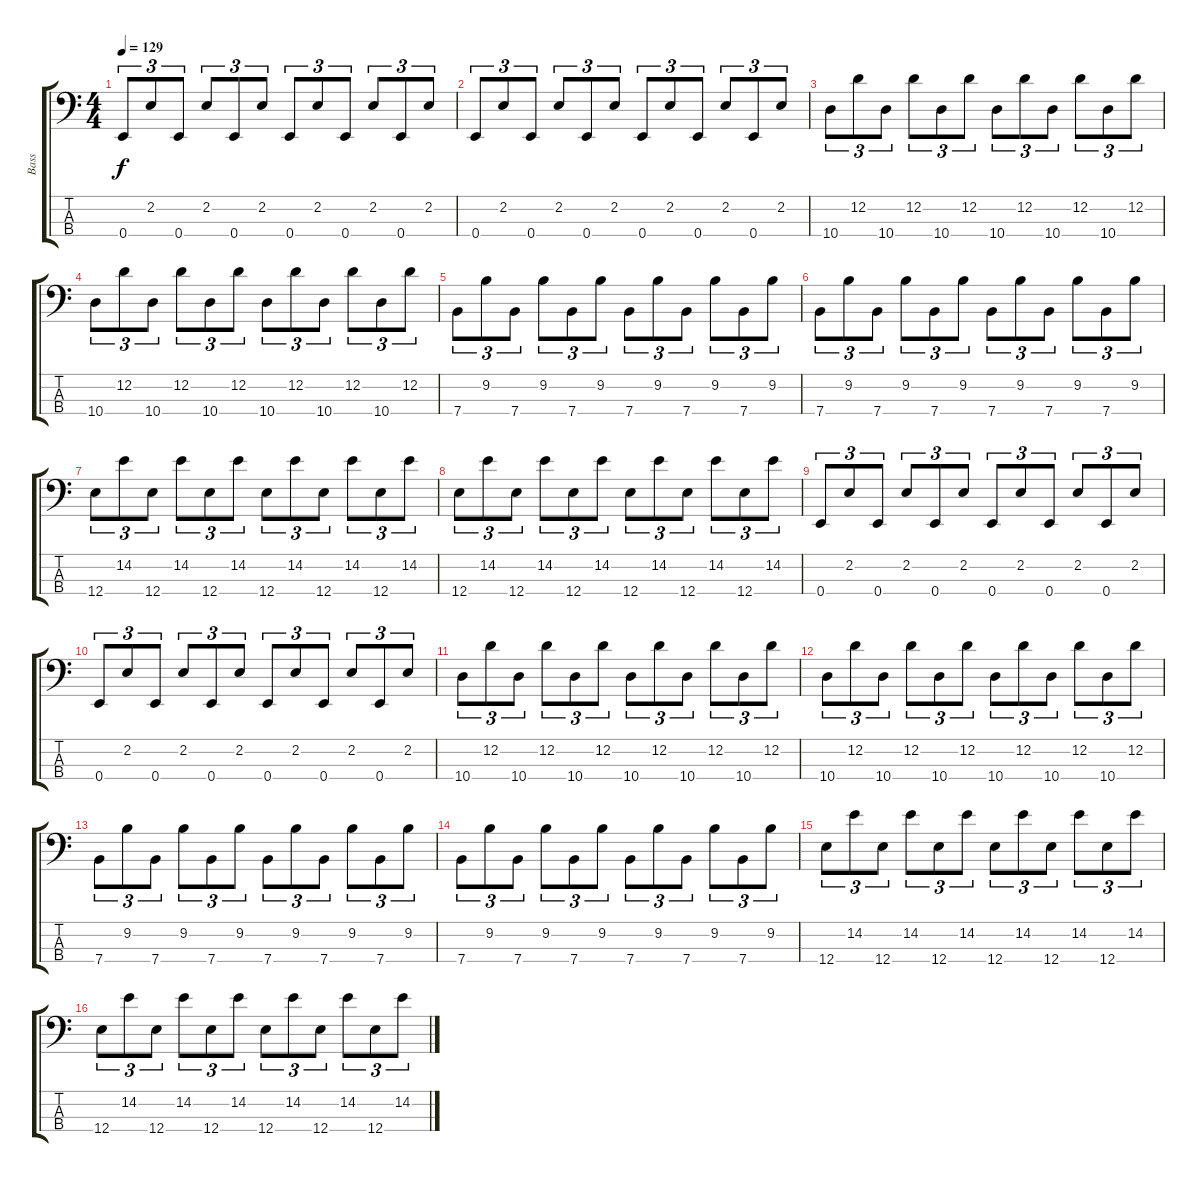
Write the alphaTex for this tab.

\track ("Bass" "Bass") {instrument electricbassfinger}
\staff {score tabs}
\tuning (G2 D2 A1 E1) {hide}
\ts (4 4)
\tempo 129
\clef f4
\ks c
0.4.8{tu (3 2) dy f} 2.2.8{tu (3 2)} 0.4.8{tu (3 2)} 2.2.8{tu (3 2)} 0.4.8{tu (3 2)} 2.2.8{tu (3 2)} 0.4.8{tu (3 2)} 2.2.8{tu (3 2)} 0.4.8{tu (3 2)} 2.2.8{tu (3 2)} 0.4.8{tu (3 2)} 2.2.8{tu (3 2)} |
0.4.8{tu (3 2)} 2.2.8{tu (3 2)} 0.4.8{tu (3 2)} 2.2.8{tu (3 2)} 0.4.8{tu (3 2)} 2.2.8{tu (3 2)} 0.4.8{tu (3 2)} 2.2.8{tu (3 2)} 0.4.8{tu (3 2)} 2.2.8{tu (3 2)} 0.4.8{tu (3 2)} 2.2.8{tu (3 2)} |
10.4.8{tu (3 2)} 12.2.8{tu (3 2)} 10.4.8{tu (3 2)} 12.2.8{tu (3 2)} 10.4.8{tu (3 2)} 12.2.8{tu (3 2)} 10.4.8{tu (3 2)} 12.2.8{tu (3 2)} 10.4.8{tu (3 2)} 12.2.8{tu (3 2)} 10.4.8{tu (3 2)} 12.2.8{tu (3 2)} |
10.4.8{tu (3 2)} 12.2.8{tu (3 2)} 10.4.8{tu (3 2)} 12.2.8{tu (3 2)} 10.4.8{tu (3 2)} 12.2.8{tu (3 2)} 10.4.8{tu (3 2)} 12.2.8{tu (3 2)} 10.4.8{tu (3 2)} 12.2.8{tu (3 2)} 10.4.8{tu (3 2)} 12.2.8{tu (3 2)} |
7.4.8{tu (3 2)} 9.2.8{tu (3 2)} 7.4.8{tu (3 2)} 9.2.8{tu (3 2)} 7.4.8{tu (3 2)} 9.2.8{tu (3 2)} 7.4.8{tu (3 2)} 9.2.8{tu (3 2)} 7.4.8{tu (3 2)} 9.2.8{tu (3 2)} 7.4.8{tu (3 2)} 9.2.8{tu (3 2)} |
7.4.8{tu (3 2)} 9.2.8{tu (3 2)} 7.4.8{tu (3 2)} 9.2.8{tu (3 2)} 7.4.8{tu (3 2)} 9.2.8{tu (3 2)} 7.4.8{tu (3 2)} 9.2.8{tu (3 2)} 7.4.8{tu (3 2)} 9.2.8{tu (3 2)} 7.4.8{tu (3 2)} 9.2.8{tu (3 2)} |
12.4.8{tu (3 2)} 14.2.8{tu (3 2)} 12.4.8{tu (3 2)} 14.2.8{tu (3 2)} 12.4.8{tu (3 2)} 14.2.8{tu (3 2)} 12.4.8{tu (3 2)} 14.2.8{tu (3 2)} 12.4.8{tu (3 2)} 14.2.8{tu (3 2)} 12.4.8{tu (3 2)} 14.2.8{tu (3 2)} |
12.4.8{tu (3 2)} 14.2.8{tu (3 2)} 12.4.8{tu (3 2)} 14.2.8{tu (3 2)} 12.4.8{tu (3 2)} 14.2.8{tu (3 2)} 12.4.8{tu (3 2)} 14.2.8{tu (3 2)} 12.4.8{tu (3 2)} 14.2.8{tu (3 2)} 12.4.8{tu (3 2)} 14.2.8{tu (3 2)} |
0.4.8{tu (3 2)} 2.2.8{tu (3 2)} 0.4.8{tu (3 2)} 2.2.8{tu (3 2)} 0.4.8{tu (3 2)} 2.2.8{tu (3 2)} 0.4.8{tu (3 2)} 2.2.8{tu (3 2)} 0.4.8{tu (3 2)} 2.2.8{tu (3 2)} 0.4.8{tu (3 2)} 2.2.8{tu (3 2)} |
0.4.8{tu (3 2)} 2.2.8{tu (3 2)} 0.4.8{tu (3 2)} 2.2.8{tu (3 2)} 0.4.8{tu (3 2)} 2.2.8{tu (3 2)} 0.4.8{tu (3 2)} 2.2.8{tu (3 2)} 0.4.8{tu (3 2)} 2.2.8{tu (3 2)} 0.4.8{tu (3 2)} 2.2.8{tu (3 2)} |
10.4.8{tu (3 2)} 12.2.8{tu (3 2)} 10.4.8{tu (3 2)} 12.2.8{tu (3 2)} 10.4.8{tu (3 2)} 12.2.8{tu (3 2)} 10.4.8{tu (3 2)} 12.2.8{tu (3 2)} 10.4.8{tu (3 2)} 12.2.8{tu (3 2)} 10.4.8{tu (3 2)} 12.2.8{tu (3 2)} |
10.4.8{tu (3 2)} 12.2.8{tu (3 2)} 10.4.8{tu (3 2)} 12.2.8{tu (3 2)} 10.4.8{tu (3 2)} 12.2.8{tu (3 2)} 10.4.8{tu (3 2)} 12.2.8{tu (3 2)} 10.4.8{tu (3 2)} 12.2.8{tu (3 2)} 10.4.8{tu (3 2)} 12.2.8{tu (3 2)} |
7.4.8{tu (3 2)} 9.2.8{tu (3 2)} 7.4.8{tu (3 2)} 9.2.8{tu (3 2)} 7.4.8{tu (3 2)} 9.2.8{tu (3 2)} 7.4.8{tu (3 2)} 9.2.8{tu (3 2)} 7.4.8{tu (3 2)} 9.2.8{tu (3 2)} 7.4.8{tu (3 2)} 9.2.8{tu (3 2)} |
7.4.8{tu (3 2)} 9.2.8{tu (3 2)} 7.4.8{tu (3 2)} 9.2.8{tu (3 2)} 7.4.8{tu (3 2)} 9.2.8{tu (3 2)} 7.4.8{tu (3 2)} 9.2.8{tu (3 2)} 7.4.8{tu (3 2)} 9.2.8{tu (3 2)} 7.4.8{tu (3 2)} 9.2.8{tu (3 2)} |
12.4.8{tu (3 2)} 14.2.8{tu (3 2)} 12.4.8{tu (3 2)} 14.2.8{tu (3 2)} 12.4.8{tu (3 2)} 14.2.8{tu (3 2)} 12.4.8{tu (3 2)} 14.2.8{tu (3 2)} 12.4.8{tu (3 2)} 14.2.8{tu (3 2)} 12.4.8{tu (3 2)} 14.2.8{tu (3 2)} |
12.4.8{tu (3 2)} 14.2.8{tu (3 2)} 12.4.8{tu (3 2)} 14.2.8{tu (3 2)} 12.4.8{tu (3 2)} 14.2.8{tu (3 2)} 12.4.8{tu (3 2)} 14.2.8{tu (3 2)} 12.4.8{tu (3 2)} 14.2.8{tu (3 2)} 12.4.8{tu (3 2)} 14.2.8{tu (3 2)}
